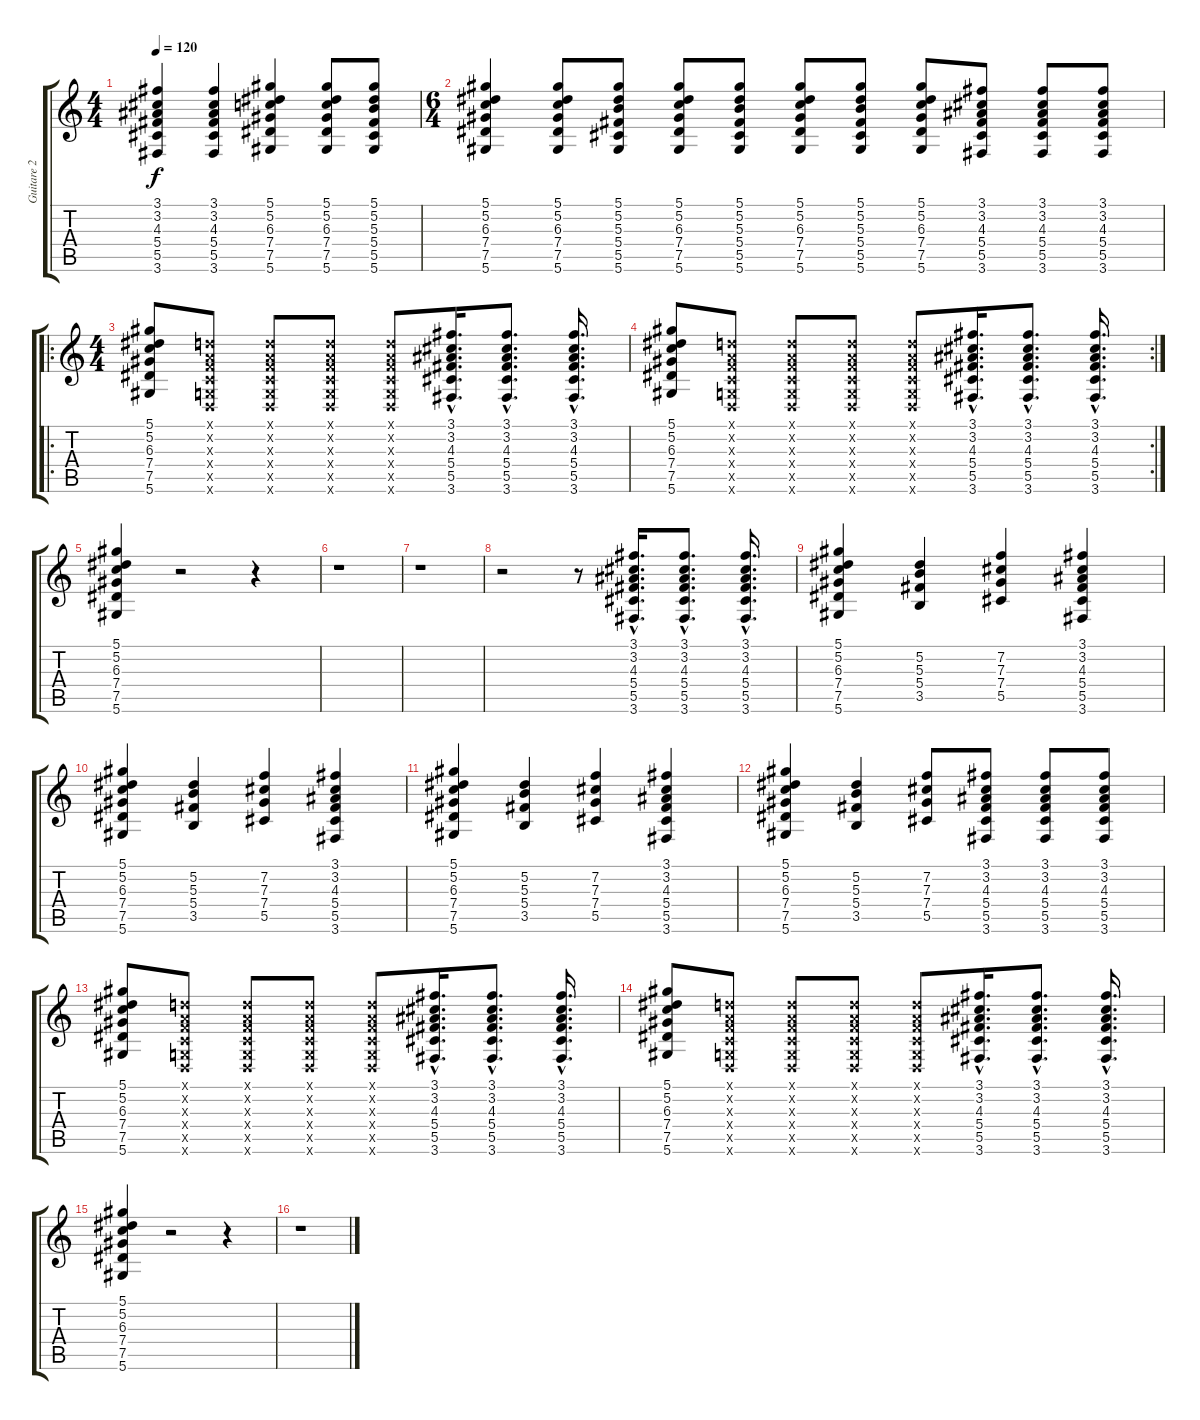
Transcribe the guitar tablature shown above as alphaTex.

\track ("Guitare 2" "Guitare 2") {instrument distortionguitar}
\staff {score tabs}
\tuning (Eb4 Bb3 Gb3 Db3 Ab2 Eb2) {hide}
\ts (4 4)
\tempo 120
\clef g2
\ks c
(3.1 3.2 4.3 5.4 5.5 3.6).4{dy f} (3.1 3.2 4.3 5.4 5.5 3.6).4 (5.1 5.2 6.3 7.4 7.5 5.6).4 (5.1 5.2 6.3 7.4 7.5 5.6).8 (5.1 5.2 5.3 5.4 5.5 5.6).8 |
\ts (6 4)
(5.1 5.2 6.3 7.4 7.5 5.6).4 (5.1 5.2 6.3 7.4 7.5 5.6).8 (5.1 5.2 5.3 5.4 5.5 5.6).8 (5.1 5.2 6.3 7.4 7.5 5.6).8 (5.1 5.2 5.3 5.4 5.5 5.6).8 (5.1 5.2 6.3 7.4 7.5 5.6).8 (5.1 5.2 5.3 5.4 5.5 5.6).8 (5.1 5.2 6.3 7.4 7.5 5.6).8 (3.1 3.2 4.3 5.4 5.5 3.6).8 (3.1 3.2 4.3 5.4 5.5 3.6).8 (3.1 3.2 4.3 5.4 5.5 3.6).8 |
\ro
\ts (4 4)
(5.1 5.2 6.3 7.4 7.5 5.6).8 (-1.1{x} -1.2{x} -1.3{x} -1.4{x} -1.5{x} -1.6{x}).8 (-1.1{x} -1.2{x} -1.3{x} -1.4{x} -1.5{x} -1.6{x}).8 (-1.1{x} -1.2{x} -1.3{x} -1.4{x} -1.5{x} -1.6{x}).8 (-1.1{x} -1.2{x} -1.3{x} -1.4{x} -1.5{x} -1.6{x}).8 (3.1{hac} 3.2{hac} 4.3{hac} 5.4{hac} 5.5{hac} 3.6{hac}).16{d} (3.1{hac} 3.2{hac} 4.3{hac} 5.4{hac} 5.5{hac} 3.6{hac}).8{d} (3.1{hac} 3.2{hac} 4.3{hac} 5.4{hac} 5.5{hac} 3.6{hac}).16{d} |
\rc 2
(5.1 5.2 6.3 7.4 7.5 5.6).8 (-1.1{x} -1.2{x} -1.3{x} -1.4{x} -1.5{x} -1.6{x}).8 (-1.1{x} -1.2{x} -1.3{x} -1.4{x} -1.5{x} -1.6{x}).8 (-1.1{x} -1.2{x} -1.3{x} -1.4{x} -1.5{x} -1.6{x}).8 (-1.1{x} -1.2{x} -1.3{x} -1.4{x} -1.5{x} -1.6{x}).8 (3.1{hac} 3.2{hac} 4.3{hac} 5.4{hac} 5.5{hac} 3.6{hac}).16{d} (3.1{hac} 3.2{hac} 4.3{hac} 5.4{hac} 5.5{hac} 3.6{hac}).8{d} (3.1{hac} 3.2{hac} 4.3{hac} 5.4{hac} 5.5{hac} 3.6{hac}).16{d} |
(5.1 5.2 6.3 7.4 7.5 5.6).4 r.2 r.4 |
r.1 |
r.1 |
r.2 r.8 (3.1{hac} 3.2{hac} 4.3{hac} 5.4{hac} 5.5{hac} 3.6{hac}).16{d} (3.1{hac} 3.2{hac} 4.3{hac} 5.4{hac} 5.5{hac} 3.6{hac}).8{d} (3.1{hac} 3.2{hac} 4.3{hac} 5.4{hac} 5.5{hac} 3.6{hac}).16{d} |
(5.1 5.2 6.3 7.4 7.5 5.6).4 (5.2 5.3 5.4 3.5).4 (7.2 7.3 7.4 5.5).4 (3.1 3.2 4.3 5.4 5.5 3.6).4 |
(5.1 5.2 6.3 7.4 7.5 5.6).4 (5.2 5.3 5.4 3.5).4 (7.2 7.3 7.4 5.5).4 (3.1 3.2 4.3 5.4 5.5 3.6).4 |
(5.1 5.2 6.3 7.4 7.5 5.6).4 (5.2 5.3 5.4 3.5).4 (7.2 7.3 7.4 5.5).4 (3.1 3.2 4.3 5.4 5.5 3.6).4 |
(5.1 5.2 6.3 7.4 7.5 5.6).4 (5.2 5.3 5.4 3.5).4 (7.2 7.3 7.4 5.5).8 (3.1 3.2 4.3 5.4 5.5 3.6).8 (3.1 3.2 4.3 5.4 5.5 3.6).8 (3.1 3.2 4.3 5.4 5.5 3.6).8 |
(5.1 5.2 6.3 7.4 7.5 5.6).8 (-1.1{x} -1.2{x} -1.3{x} -1.4{x} -1.5{x} -1.6{x}).8 (-1.1{x} -1.2{x} -1.3{x} -1.4{x} -1.5{x} -1.6{x}).8 (-1.1{x} -1.2{x} -1.3{x} -1.4{x} -1.5{x} -1.6{x}).8 (-1.1{x} -1.2{x} -1.3{x} -1.4{x} -1.5{x} -1.6{x}).8 (3.1{hac} 3.2{hac} 4.3{hac} 5.4{hac} 5.5{hac} 3.6{hac}).16{d} (3.1{hac} 3.2{hac} 4.3{hac} 5.4{hac} 5.5{hac} 3.6{hac}).8{d} (3.1{hac} 3.2{hac} 4.3{hac} 5.4{hac} 5.5{hac} 3.6{hac}).16{d} |
(5.1 5.2 6.3 7.4 7.5 5.6).8 (-1.1{x} -1.2{x} -1.3{x} -1.4{x} -1.5{x} -1.6{x}).8 (-1.1{x} -1.2{x} -1.3{x} -1.4{x} -1.5{x} -1.6{x}).8 (-1.1{x} -1.2{x} -1.3{x} -1.4{x} -1.5{x} -1.6{x}).8 (-1.1{x} -1.2{x} -1.3{x} -1.4{x} -1.5{x} -1.6{x}).8 (3.1{hac} 3.2{hac} 4.3{hac} 5.4{hac} 5.5{hac} 3.6{hac}).16{d} (3.1{hac} 3.2{hac} 4.3{hac} 5.4{hac} 5.5{hac} 3.6{hac}).8{d} (3.1{hac} 3.2{hac} 4.3{hac} 5.4{hac} 5.5{hac} 3.6{hac}).16{d} |
(5.1 5.2 6.3 7.4 7.5 5.6).4 r.2 r.4 |
r.1
